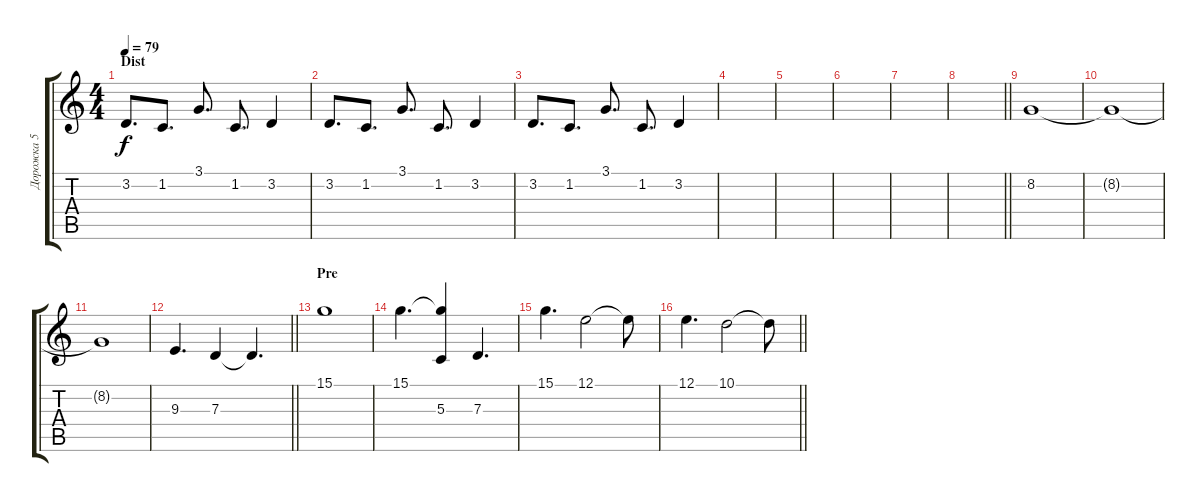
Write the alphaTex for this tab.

\track ("Дорожка 5" "Дорожка 5") {instrument stringensemble1}
\staff {score tabs}
\tuning (E4 B3 G3 D3 A2 E2) {hide}
\ts (4 4)
\section ("" "Dist")
\tempo 79
\clef g2
\ks c
3.2.8{d dy f} 1.2.8{d} 3.1.8{d} 1.2.8{d} 3.2.4 |
3.2.8{d} 1.2.8{d} 3.1.8{d} 1.2.8{d} 3.2.4 |
3.2.8{d} 1.2.8{d} 3.1.8{d} 1.2.8{d} 3.2.4 |
|
|
|
|
\barLineRight lightlight
|
8.2.1 |
8.2{t}.1 |
8.2{t}.1 |
\barLineRight lightlight
9.3.4{d} 7.3.4 7.3{t}.4{d} |
\section ("" "Pre")
15.1.1 |
15.1.4{d} (15.1{t} 5.3).4 7.3.4{d} |
15.1.4{d} 12.1.2 12.1{t}.8 |
\barLineRight lightlight
12.1.4{d} 10.1.2 10.1{t}.8
